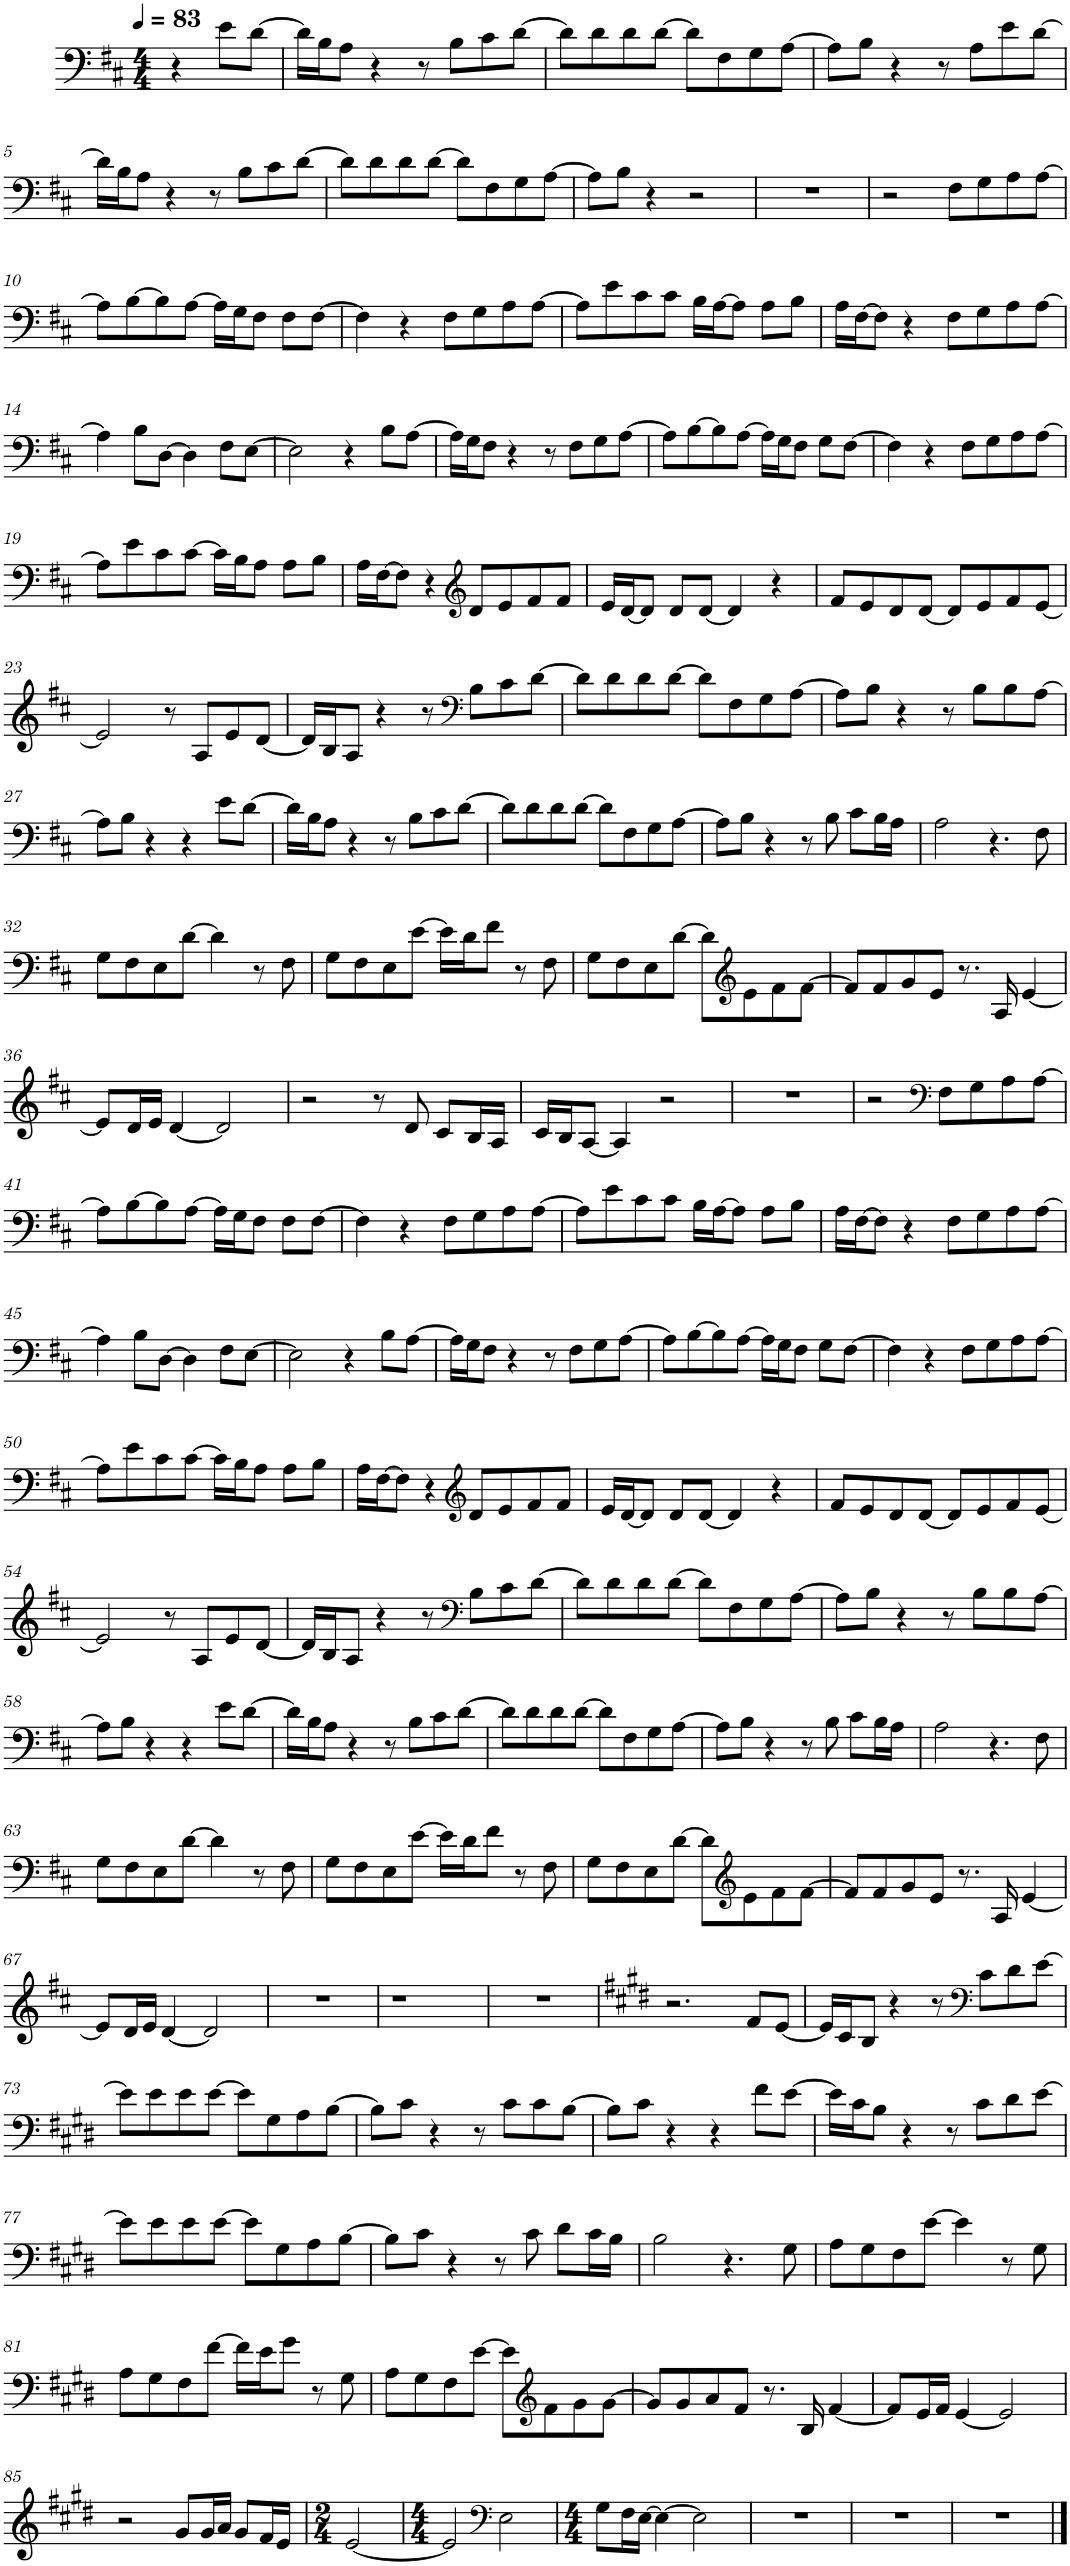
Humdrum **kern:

**kern
*part1
*staff1
*I"Piano
*I'Pno.
*clefF4
*k[f#c#]
*M4/4
*MM83
=1
4r
8e\L
[8d\J
=2
16d\LL]
16B\J
8A\J
4r
8r
8B\L
8c#\
[8d\J
=3
8d\L]
8d\
8d\
[8d\J
8d\L]
8F#\
8G\
[8A\J
=4
8A\L]
8B\J
4r
8r
8A\L
8e\
[8d\J
!!LO:LB:g=z
=5
16d\LL]
16B\J
8A\J
4r
8r
8B\L
8c#\
[8d\J
=6
8d\L]
8d\
8d\
[8d\J
8d\L]
8F#\
8G\
[8A\J
=7
8A\L]
8B\J
4r
2r
=8
1r
=9
2r
8F#\L
8G\
8A\
[8A\J
!!LO:LB:g=z
=10
8A\L]
[8B\
8B\]
[8A\J
16A\LL]
16G\J
8F#\J
8F#\L
[8F#\J
=11
4F#\]
4r
8F#\L
8G\
8A\
[8A\J
=12
8A\L]
8e\
8c#\
8c#\J
16B\LL
[16A\J
8A\J]
8A\L
8B\J
=13
16A\LL
[16F#\J
8F#\J]
4r
8F#\L
8G\
8A\
[8A\J
!!LO:LB:g=z
=14
4A\]
8B\L
[8D\J
4D\]
8F#\L
[8E\J
=15
2E\]
4r
8B\L
[8A\J
=16
16A\LL]
16G\J
8F#\J
4r
8r
8F#\L
8G\
[8A\J
=17
8A\L]
[8B\
8B\]
[8A\J
16A\LL]
16G\J
8F#\J
8G\L
[8F#\J
=18
4F#\]
4r
8F#\L
8G\
8A\
[8A\J
!!LO:LB:g=z
=19
8A\L]
8e\
8c#\
[8c#\J
16c#\LL]
16B\J
8A\J
8A\L
8B\J
=20
16A\LL
[16F#\J
8F#\J]
4r
*clefG2
8d/L
8e/
8f#/
8f#/J
=21
16e/LL
[16d/J
8d/J]
8d/L
[8d/J
4d/]
4r
=22
8f#/L
8e/
8d/
[8d/J
8d/L]
8e/
8f#/
[8e/J
!!LO:LB:g=z
=23
2e/]
8r
8A/L
8e/
[8d/J
=24
16d/LL]
16B/J
8A/J
4r
8r
*clefF4
8B\L
8c#\
[8d\J
=25
8d\L]
8d\
8d\
[8d\J
8d\L]
8F#\
8G\
[8A\J
=26
8A\L]
8B\J
4r
8r
8B\L
8B\
[8A\J
!!LO:LB:g=z
=27
8A\L]
8B\J
4r
4r
8e\L
[8d\J
=28
16d\LL]
16B\J
8A\J
4r
8r
8B\L
8c#\
[8d\J
=29
8d\L]
8d\
8d\
[8d\J
8d\L]
8F#\
8G\
[8A\J
=30
8A\L]
8B\J
4r
8r
8B\
8c#\L
16B\L
16A\JJ
=31
2A\
4.r
8F#\
!!LO:LB:g=z
=32
8G\L
8F#\
8E\
[8d\J
4d\]
8r
8F#\
=33
8G\L
8F#\
8E\
[8e\J
16e\LL]
16d\J
8f#\J
8r
8F#\
=34
8G\L
8F#\
8E\
[8d\J
8d\L]
*clefG2
8e\
8f#\
[8f#\J
=35
8f#/L]
8f#/
8g/
8e/J
8.r
16A/
[4e/
!!LO:LB:g=z
=36
8e/L]
16d/L
16e/JJ
[4d/
2d/]
=37
2r
8r
8d/
8c#/L
16B/L
16A/JJ
=38
16c#/LL
16B/J
[8A/J
4A/]
2r
=39
1r
=40
2r
*clefF4
8F#\L
8G\
8A\
[8A\J
!!LO:LB:g=z
=41
8A\L]
[8B\
8B\]
[8A\J
16A\LL]
16G\J
8F#\J
8F#\L
[8F#\J
=42
4F#\]
4r
8F#\L
8G\
8A\
[8A\J
=43
8A\L]
8e\
8c#\
8c#\J
16B\LL
[16A\J
8A\J]
8A\L
8B\J
=44
16A\LL
[16F#\J
8F#\J]
4r
8F#\L
8G\
8A\
[8A\J
!!LO:LB:g=z
=45
4A\]
8B\L
[8D\J
4D\]
8F#\L
[8E\J
=46
2E\]
4r
8B\L
[8A\J
=47
16A\LL]
16G\J
8F#\J
4r
8r
8F#\L
8G\
[8A\J
=48
8A\L]
[8B\
8B\]
[8A\J
16A\LL]
16G\J
8F#\J
8G\L
[8F#\J
=49
4F#\]
4r
8F#\L
8G\
8A\
[8A\J
!!LO:LB:g=z
=50
8A\L]
8e\
8c#\
[8c#\J
16c#\LL]
16B\J
8A\J
8A\L
8B\J
=51
16A\LL
[16F#\J
8F#\J]
4r
*clefG2
8d/L
8e/
8f#/
8f#/J
=52
16e/LL
[16d/J
8d/J]
8d/L
[8d/J
4d/]
4r
=53
8f#/L
8e/
8d/
[8d/J
8d/L]
8e/
8f#/
[8e/J
!!LO:LB:g=z
=54
2e/]
8r
8A/L
8e/
[8d/J
=55
16d/LL]
16B/J
8A/J
4r
8r
*clefF4
8B\L
8c#\
[8d\J
=56
8d\L]
8d\
8d\
[8d\J
8d\L]
8F#\
8G\
[8A\J
=57
8A\L]
8B\J
4r
8r
8B\L
8B\
[8A\J
!!LO:LB:g=z
=58
8A\L]
8B\J
4r
4r
8e\L
[8d\J
=59
16d\LL]
16B\J
8A\J
4r
8r
8B\L
8c#\
[8d\J
=60
8d\L]
8d\
8d\
[8d\J
8d\L]
8F#\
8G\
[8A\J
=61
8A\L]
8B\J
4r
8r
8B\
8c#\L
16B\L
16A\JJ
=62
2A\
4.r
8F#\
!!LO:LB:g=z
=63
8G\L
8F#\
8E\
[8d\J
4d\]
8r
8F#\
=64
8G\L
8F#\
8E\
[8e\J
16e\LL]
16d\J
8f#\J
8r
8F#\
=65
8G\L
8F#\
8E\
[8d\J
8d\L]
*clefG2
8e\
8f#\
[8f#\J
=66
8f#/L]
8f#/
8g/
8e/J
8.r
16A/
[4e/
!!LO:LB:g=z
=67
8e/L]
16d/L
16e/JJ
[4d/
2d/]
=68
1r
=69
1r
=70
1r
=71
*k[f#c#g#d#]
2.r
8f#/L
[8e/J
=72
16e/LL]
16c#/J
8B/J
4r
8r
*clefF4
8c#\L
8d#\
[8e\J
!!LO:LB:g=z
=73
8e\L]
8e\
8e\
[8e\J
8e\L]
8G#\
8A\
[8B\J
=74
8B\L]
8c#\J
4r
8r
8c#\L
8c#\
[8B\J
=75
8B\L]
8c#\J
4r
4r
8f#\L
[8e\J
=76
16e\LL]
16c#\J
8B\J
4r
8r
8c#\L
8d#\
[8e\J
!!LO:LB:g=z
=77
8e\L]
8e\
8e\
[8e\J
8e\L]
8G#\
8A\
[8B\J
=78
8B\L]
8c#\J
4r
8r
8c#\
8d#\L
16c#\L
16B\JJ
=79
2B\
4.r
8G#\
=80
8A\L
8G#\
8F#\
[8e\J
4e\]
8r
8G#\
!!LO:LB:g=z
=81
8A\L
8G#\
8F#\
[8f#\J
16f#\LL]
16e\J
8g#\J
8r
8G#\
=82
8A\L
8G#\
8F#\
[8e\J
8e\L]
*clefG2
8f#\
8g#\
[8g#\J
=83
8g#/L]
8g#/
8a/
8f#/J
8.r
16B/
[4f#/
=84
8f#/L]
16e/L
16f#/JJ
[4e/
2e/]
!!LO:LB:g=z
=85
2r
8g#/L
16g#/L
16a/JJ
8g#/L
16f#/L
16e/JJ
=86
*M2/4
[2e/
=87
*M4/4
2e/]
*clefF4
2E\
=88
*M4/4
8G#\L
16F#\L
[16E\JJ
4E\_
2E\]
=89
1r
=90
1r
=91
1r
==
*-
